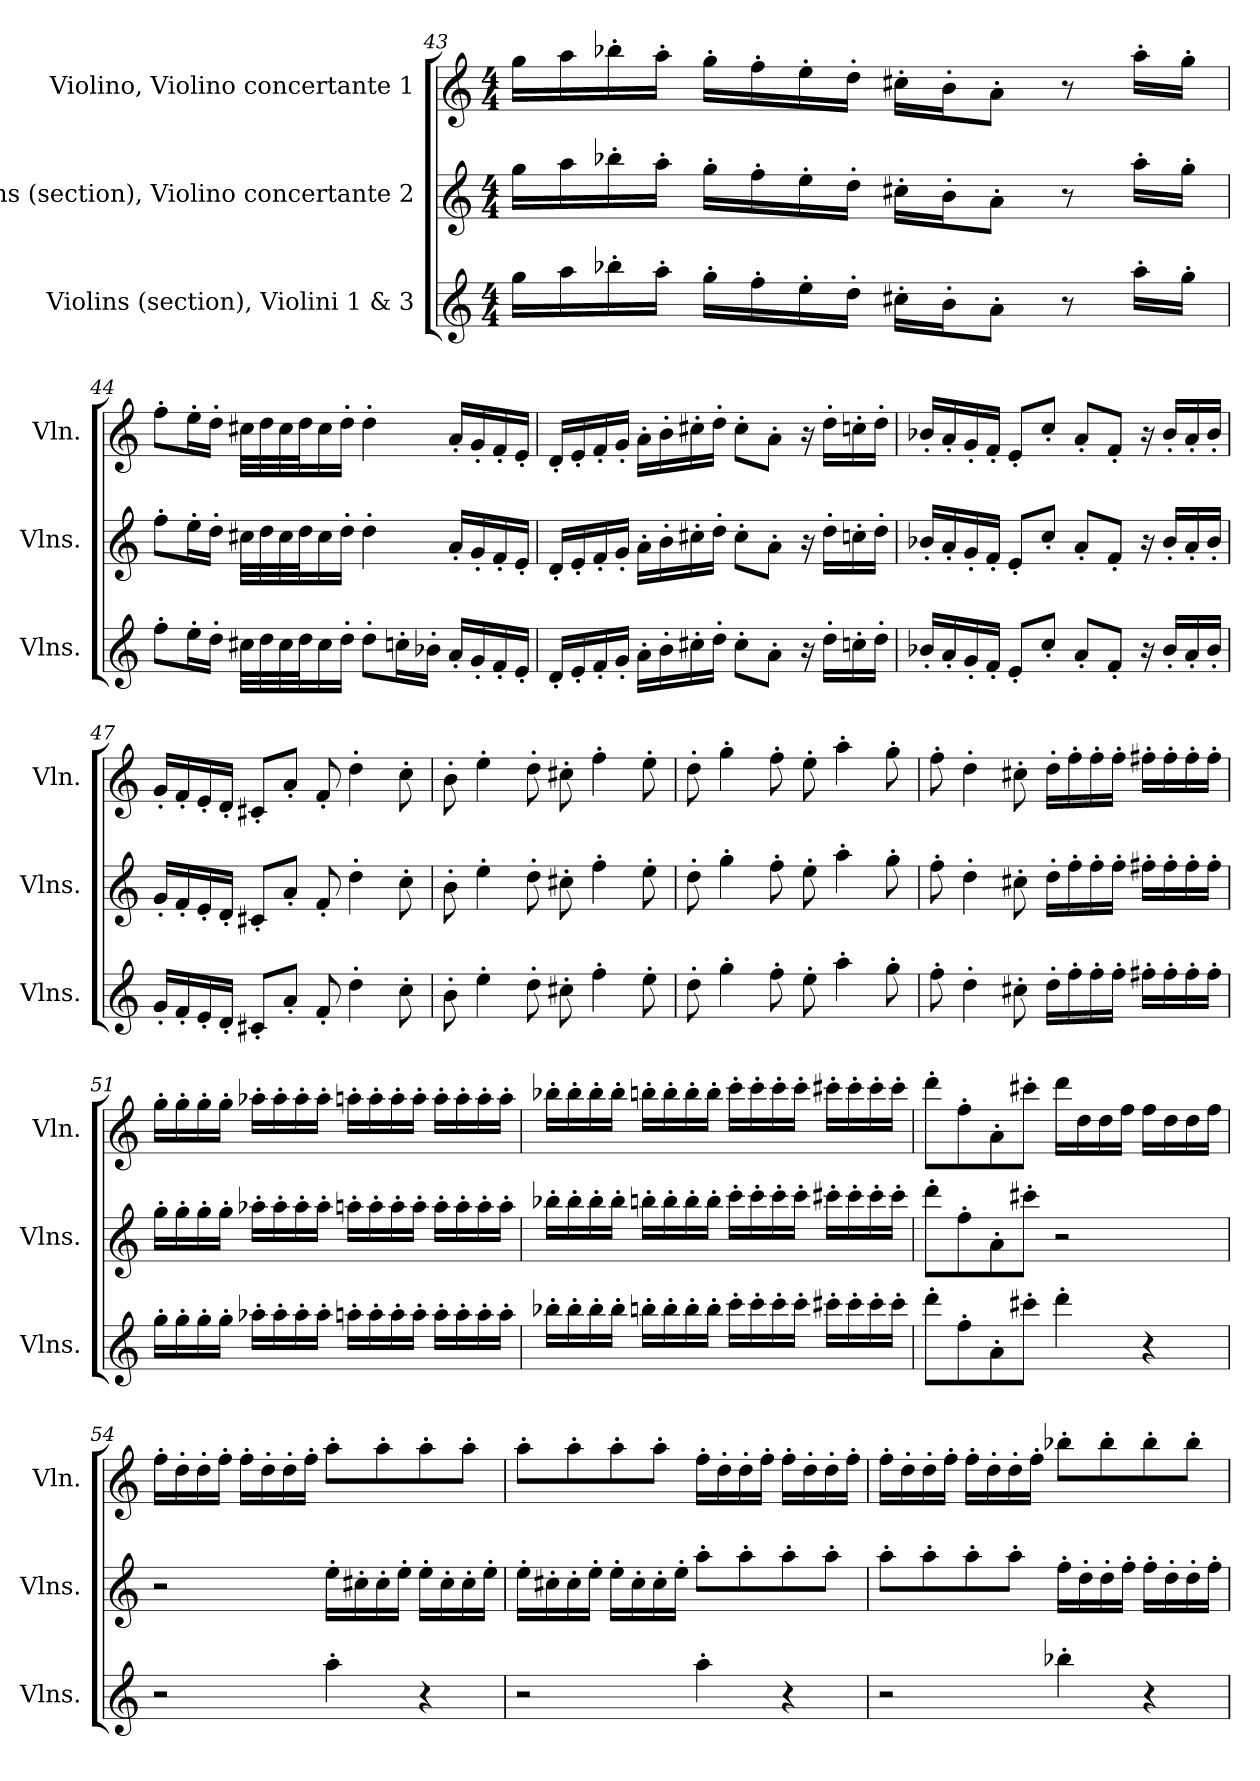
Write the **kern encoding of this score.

**kern	**kern	**kern
*part3	*part2	*part1
*staff3	*staff2	*staff1
*I"Violins (section), Violini 1 &amp; 3	*I"Violins (section), Violino concertante 2	*I"Violino, Violino concertante 1
*I'Vlns.	*I'Vlns.	*I'Vln.
*clefG2	*clefG2	*clefG2
*k[]	*k[]	*k[]
*M4/4	*M4/4	*M4/4
=43	=43	=43
16gg\LL	16gg\LL	16gg\LL
16aa\	16aa\	16aa\
16bb-X'\	16bb-X'\	16bb-X'\
16aa'\JJ	16aa'\JJ	16aa'\JJ
16gg'\LL	16gg'\LL	16gg'\LL
16ff'\	16ff'\	16ff'\
16ee'\	16ee'\	16ee'\
16dd'\JJ	16dd'\JJ	16dd'\JJ
16cc#X'\LL	16cc#X'\LL	16cc#X'\LL
16b'\J	16b'\J	16b'\J
8a'\J	8a'\J	8a'\J
8r	8r	8r
16aa'\LL	16aa'\LL	16aa'\LL
16gg'\JJ	16gg'\JJ	16gg'\JJ
!!LO:LB:g=z
=44	=44	=44
8ff'\L	8ff'\L	8ff'\L
16ee'\L	16ee'\L	16ee'\L
16dd'\JJ	16dd'\JJ	16dd'\JJ
32cc#X\LLL	32cc#X\LLL	32cc#X\LLL
32dd\	32dd\	32dd\
32cc#\	32cc#\	32cc#\
32dd\J	32dd\J	32dd\J
16cc#\	16cc#\	16cc#\
16dd'\JJ	16dd'\JJ	16dd'\JJ
8dd'\L	4dd'\	4dd'\
16ccn'\L	.	.
16b-X'\JJ	.	.
16a'/LL	16a'/LL	16a'/LL
16g'/	16g'/	16g'/
16f'/	16f'/	16f'/
16e'/JJ	16e'/JJ	16e'/JJ
=45	=45	=45
16d'/LL	16d'/LL	16d'/LL
16e'/	16e'/	16e'/
16f'/	16f'/	16f'/
16g'/JJ	16g'/JJ	16g'/JJ
16a'\LL	16a'\LL	16a'\LL
16b'\	16b'\	16b'\
16cc#X'\	16cc#X'\	16cc#X'\
16dd'\JJ	16dd'\JJ	16dd'\JJ
8cc#'\L	8cc#'\L	8cc#'\L
8a'\J	8a'\J	8a'\J
16r	16r	16r
16dd'\LL	16dd'\LL	16dd'\LL
16ccn'\	16ccn'\	16ccn'\
16dd'\JJ	16dd'\JJ	16dd'\JJ
!!LO:LB:g=z
=46	=46	=46
16b-X'/LL	16b-X'/LL	16b-X'/LL
16a'/	16a'/	16a'/
16g'/	16g'/	16g'/
16f'/JJ	16f'/JJ	16f'/JJ
8e'/L	8e'/L	8e'/L
8cc'/J	8cc'/J	8cc'/J
8a'/L	8a'/L	8a'/L
8f'/J	8f'/J	8f'/J
16r	16r	16r
16b-'/LL	16b-'/LL	16b-'/LL
16a'/	16a'/	16a'/
16b-'/JJ	16b-'/JJ	16b-'/JJ
=47	=47	=47
16g'/LL	16g'/LL	16g'/LL
16f'/	16f'/	16f'/
16e'/	16e'/	16e'/
16d'/JJ	16d'/JJ	16d'/JJ
8c#X'/L	8c#X'/L	8c#X'/L
8a'/J	8a'/J	8a'/J
8f'/	8f'/	8f'/
4dd'\	4dd'\	4dd'\
8cc'\	8cc'\	8cc'\
=48	=48	=48
8b'\	8b'\	8b'\
4ee'\	4ee'\	4ee'\
8dd'\	8dd'\	8dd'\
8cc#X'\	8cc#X'\	8cc#X'\
4ff'\	4ff'\	4ff'\
8ee'\	8ee'\	8ee'\
=49	=49	=49
8dd'\	8dd'\	8dd'\
4gg'\	4gg'\	4gg'\
8ff'\	8ff'\	8ff'\
8ee'\	8ee'\	8ee'\
4aa'\	4aa'\	4aa'\
8gg'\	8gg'\	8gg'\
!!LO:LB:g=z
=50	=50	=50
8ff'\	8ff'\	8ff'\
4dd'\	4dd'\	4dd'\
8cc#X'\	8cc#X'\	8cc#X'\
16dd'\LL	16dd'\LL	16dd'\LL
16ff'\	16ff'\	16ff'\
16ff'\	16ff'\	16ff'\
16ff'\JJ	16ff'\JJ	16ff'\JJ
16ff#X'\LL	16ff#X'\LL	16ff#X'\LL
16ff#'\	16ff#'\	16ff#'\
16ff#'\	16ff#'\	16ff#'\
16ff#'\JJ	16ff#'\JJ	16ff#'\JJ
=51	=51	=51
16gg'\LL	16gg'\LL	16gg'\LL
16gg'\	16gg'\	16gg'\
16gg'\	16gg'\	16gg'\
16gg'\JJ	16gg'\JJ	16gg'\JJ
16aa-X'\LL	16aa-X'\LL	16aa-X'\LL
16aa-'\	16aa-'\	16aa-'\
16aa-'\	16aa-'\	16aa-'\
16aa-'\JJ	16aa-'\JJ	16aa-'\JJ
16aan'\LL	16aan'\LL	16aan'\LL
16aa'\	16aa'\	16aa'\
16aa'\	16aa'\	16aa'\
16aa'\JJ	16aa'\JJ	16aa'\JJ
16aa'\LL	16aa'\LL	16aa'\LL
16aa'\	16aa'\	16aa'\
16aa'\	16aa'\	16aa'\
16aa'\JJ	16aa'\JJ	16aa'\JJ
!!LO:PB:g=z
=52	=52	=52
16bb-X'\LL	16bb-X'\LL	16bb-X'\LL
16bb-'\	16bb-'\	16bb-'\
16bb-'\	16bb-'\	16bb-'\
16bb-'\JJ	16bb-'\JJ	16bb-'\JJ
16bbn'\LL	16bbn'\LL	16bbn'\LL
16bb'\	16bb'\	16bb'\
16bb'\	16bb'\	16bb'\
16bb'\JJ	16bb'\JJ	16bb'\JJ
16ccc'\LL	16ccc'\LL	16ccc'\LL
16ccc'\	16ccc'\	16ccc'\
16ccc'\	16ccc'\	16ccc'\
16ccc'\JJ	16ccc'\JJ	16ccc'\JJ
16ccc#X'\LL	16ccc#X'\LL	16ccc#X'\LL
16ccc#'\	16ccc#'\	16ccc#'\
16ccc#'\	16ccc#'\	16ccc#'\
16ccc#'\JJ	16ccc#'\JJ	16ccc#'\JJ
=53	=53	=53
8ddd'\L	8ddd'\L	8ddd'\L
8ff'\	8ff'\	8ff'\
8a'\	8a'\	8a'\
8ccc#X'\J	8ccc#X'\J	8ccc#X'\J
4ddd'\	2r	16ddd\LL
.	.	16dd\
.	.	16dd\
.	.	16ff\JJ
4r	.	16ff\LL
.	.	16dd\
.	.	16dd\
.	.	16ff\JJ
!!LO:LB:g=z
=54	=54	=54
2r	2r	16ff'\LL
.	.	16dd'\
.	.	16dd'\
.	.	16ff'\JJ
.	.	16ff'\LL
.	.	16dd'\
.	.	16dd'\
.	.	16ff'\JJ
4aa'\	16ee'\LL	8aa'\L
.	16cc#X'\	.
.	16cc#'\	8aa'\
.	16ee'\JJ	.
4r	16ee'\LL	8aa'\
.	16cc#'\	.
.	16cc#'\	8aa'\J
.	16ee'\JJ	.
=55	=55	=55
2r	16ee'\LL	8aa'\L
.	16cc#X'\	.
.	16cc#'\	8aa'\
.	16ee'\JJ	.
.	16ee'\LL	8aa'\
.	16cc#'\	.
.	16cc#'\	8aa'\J
.	16ee'\JJ	.
4aa'\	8aa'\L	16ff'\LL
.	.	16dd'\
.	8aa'\	16dd'\
.	.	16ff'\JJ
4r	8aa'\	16ff'\LL
.	.	16dd'\
.	8aa'\J	16dd'\
.	.	16ff'\JJ
!!LO:LB:g=z
=56	=56	=56
2r	8aa'\L	16ff'\LL
.	.	16dd'\
.	8aa'\	16dd'\
.	.	16ff'\JJ
.	8aa'\	16ff'\LL
.	.	16dd'\
.	8aa'\J	16dd'\
.	.	16ff'\JJ
4bb-X'\	16ff'\LL	8bb-X'\L
.	16dd'\	.
.	16dd'\	8bb-'\
.	16ff'\JJ	.
4r	16ff'\LL	8bb-'\
.	16dd'\	.
.	16dd'\	8bb-'\J
.	16ff'\JJ	.
=	=	=
*-	*-	*-
